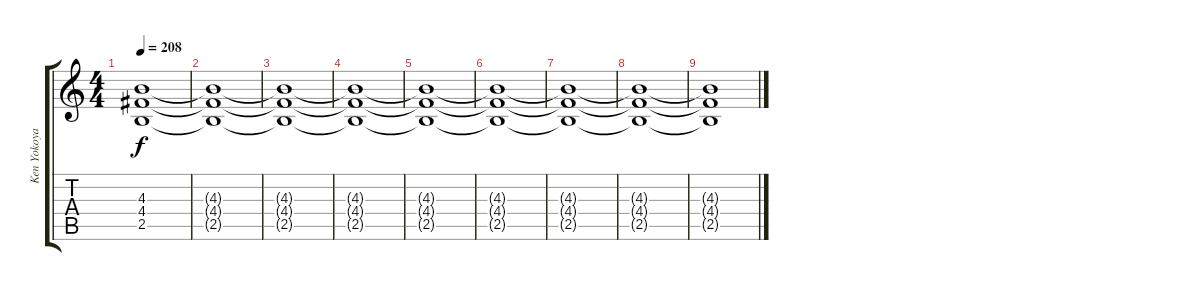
\track ("Ken Yokoyama" "Ken Yokoya") {instrument distortionguitar}
\staff {score tabs}
\tuning (E4 B3 G3 D3 A2 E2) {hide}
\ts (4 4)
\tempo 208
\clef g2
\ks c
(4.3{t} 4.4{t} 2.5{t}).1{dy f} |
(4.3{t} 4.4{t} 2.5{t}).1 |
(4.3{t} 4.4{t} 2.5{t}).1 |
(4.3{t} 4.4{t} 2.5{t}).1 |
(4.3{t} 4.4{t} 2.5{t}).1 |
(4.3{t} 4.4{t} 2.5{t}).1 |
(4.3{t} 4.4{t} 2.5{t}).1 |
(4.3{t} 4.4{t} 2.5{t}).1 |
(4.3{t} 4.4{t} 2.5{t}).1
